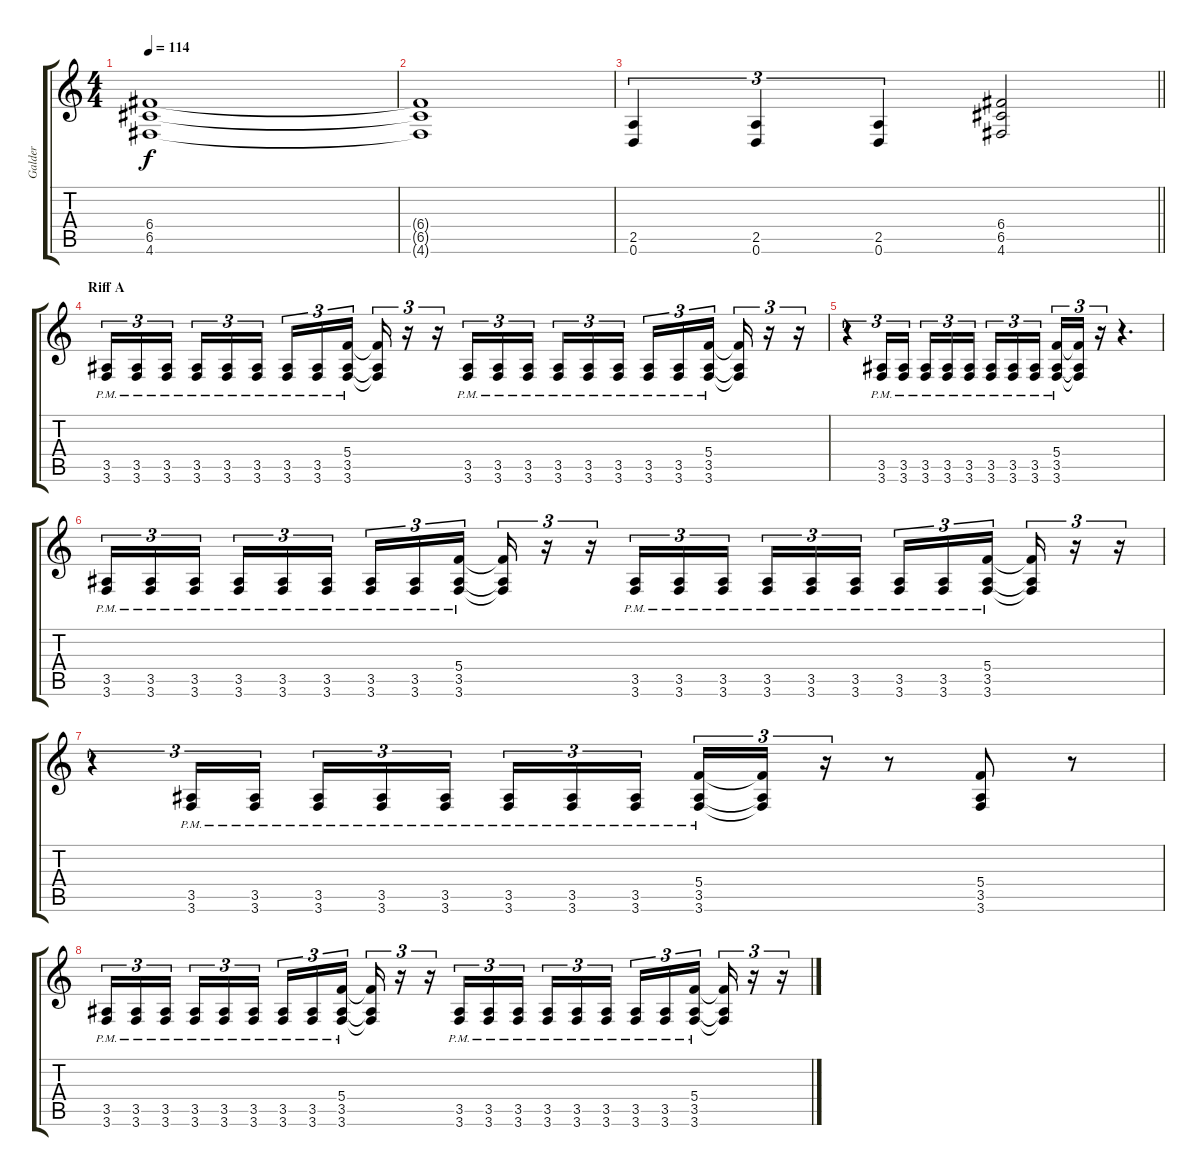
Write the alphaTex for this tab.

\track ("Galder" "Galder") {instrument overdrivenguitar}
\staff {score tabs}
\tuning (D4 A3 F3 C3 G2 D2) {hide}
\ts (4 4)
\tempo 114
\clef g2
\ks c
(6.4{t} 6.5{t} 4.6{t}).1{dy f} |
(6.4{t} 6.5{t} 4.6{t}).1 |
\barLineRight lightlight
(2.5 0.6).4{tu (3 2)} (2.5 0.6).4{tu (3 2)} (2.5 0.6).4{tu (3 2)} (6.4 6.5 4.6).2 |
\section ("" "Riff A")
(3.5{pm} 3.6{pm}).16{tu (3 2)} (3.5{pm} 3.6{pm}).16{tu (3 2)} (3.5{pm} 3.6{pm}).16{tu (3 2) beam splitsecondary} (3.5{pm} 3.6{pm}).16{tu (3 2)} (3.5{pm} 3.6{pm}).16{tu (3 2)} (3.5{pm} 3.6{pm}).16{tu (3 2)} (3.5{pm} 3.6{pm}).16{tu (3 2)} (3.5{pm} 3.6{pm}).16{tu (3 2)} (5.4{pm} 3.5{pm} 3.6{pm}).16{tu (3 2) beam splitsecondary} (5.4{t} 3.5{t} 3.6{t}).16{tu (3 2)} r.16{tu (3 2)} r.16{tu (3 2)} (3.5{pm} 3.6{pm}).16{tu (3 2)} (3.5{pm} 3.6{pm}).16{tu (3 2)} (3.5{pm} 3.6{pm}).16{tu (3 2) beam splitsecondary} (3.5{pm} 3.6{pm}).16{tu (3 2)} (3.5{pm} 3.6{pm}).16{tu (3 2)} (3.5{pm} 3.6{pm}).16{tu (3 2)} (3.5{pm} 3.6{pm}).16{tu (3 2)} (3.5{pm} 3.6{pm}).16{tu (3 2)} (5.4{pm} 3.5{pm} 3.6{pm}).16{tu (3 2) beam splitsecondary} (5.4{t} 3.5{t} 3.6{t}).16{tu (3 2)} r.16{tu (3 2)} r.16{tu (3 2)} |
r.4{tu (3 2)} (3.5{pm} 3.6{pm}).16{tu (3 2)} (3.5{pm} 3.6{pm}).16{tu (3 2)} (3.5{pm} 3.6{pm}).16{tu (3 2)} (3.5{pm} 3.6{pm}).16{tu (3 2)} (3.5{pm} 3.6{pm}).16{tu (3 2) beam splitsecondary} (3.5{pm} 3.6{pm}).16{tu (3 2)} (3.5{pm} 3.6{pm}).16{tu (3 2)} (3.5{pm} 3.6{pm}).16{tu (3 2)} (5.4{pm} 3.5{pm} 3.6{pm}).16{tu (3 2)} (5.4{t} 3.5{t} 3.6{t}).16{tu (3 2)} r.16{tu (3 2)} r.4{d} |
(3.5{pm} 3.6{pm}).16{tu (3 2)} (3.5{pm} 3.6{pm}).16{tu (3 2)} (3.5{pm} 3.6{pm}).16{tu (3 2) beam splitsecondary} (3.5{pm} 3.6{pm}).16{tu (3 2)} (3.5{pm} 3.6{pm}).16{tu (3 2)} (3.5{pm} 3.6{pm}).16{tu (3 2)} (3.5{pm} 3.6{pm}).16{tu (3 2)} (3.5{pm} 3.6{pm}).16{tu (3 2)} (5.4{pm} 3.5{pm} 3.6{pm}).16{tu (3 2) beam splitsecondary} (5.4{t} 3.5{t} 3.6{t}).16{tu (3 2)} r.16{tu (3 2)} r.16{tu (3 2)} (3.5{pm} 3.6{pm}).16{tu (3 2)} (3.5{pm} 3.6{pm}).16{tu (3 2)} (3.5{pm} 3.6{pm}).16{tu (3 2) beam splitsecondary} (3.5{pm} 3.6{pm}).16{tu (3 2)} (3.5{pm} 3.6{pm}).16{tu (3 2)} (3.5{pm} 3.6{pm}).16{tu (3 2)} (3.5{pm} 3.6{pm}).16{tu (3 2)} (3.5{pm} 3.6{pm}).16{tu (3 2)} (5.4{pm} 3.5{pm} 3.6{pm}).16{tu (3 2) beam splitsecondary} (5.4{t} 3.5{t} 3.6{t}).16{tu (3 2)} r.16{tu (3 2)} r.16{tu (3 2)} |
r.4{tu (3 2)} (3.5{pm} 3.6{pm}).16{tu (3 2)} (3.5{pm} 3.6{pm}).16{tu (3 2)} (3.5{pm} 3.6{pm}).16{tu (3 2)} (3.5{pm} 3.6{pm}).16{tu (3 2)} (3.5{pm} 3.6{pm}).16{tu (3 2) beam splitsecondary} (3.5{pm} 3.6{pm}).16{tu (3 2)} (3.5{pm} 3.6{pm}).16{tu (3 2)} (3.5{pm} 3.6{pm}).16{tu (3 2)} (5.4{pm} 3.5{pm} 3.6{pm}).16{tu (3 2)} (5.4{t} 3.5{t} 3.6{t}).16{tu (3 2)} r.16{tu (3 2)} r.8 (5.4 3.5 3.6).8 r.8 |
(3.5{pm} 3.6{pm}).16{tu (3 2)} (3.5{pm} 3.6{pm}).16{tu (3 2)} (3.5{pm} 3.6{pm}).16{tu (3 2) beam splitsecondary} (3.5{pm} 3.6{pm}).16{tu (3 2)} (3.5{pm} 3.6{pm}).16{tu (3 2)} (3.5{pm} 3.6{pm}).16{tu (3 2)} (3.5{pm} 3.6{pm}).16{tu (3 2)} (3.5{pm} 3.6{pm}).16{tu (3 2)} (5.4{pm} 3.5{pm} 3.6{pm}).16{tu (3 2) beam splitsecondary} (5.4{t} 3.5{t} 3.6{t}).16{tu (3 2)} r.16{tu (3 2)} r.16{tu (3 2)} (3.5{pm} 3.6{pm}).16{tu (3 2)} (3.5{pm} 3.6{pm}).16{tu (3 2)} (3.5{pm} 3.6{pm}).16{tu (3 2) beam splitsecondary} (3.5{pm} 3.6{pm}).16{tu (3 2)} (3.5{pm} 3.6{pm}).16{tu (3 2)} (3.5{pm} 3.6{pm}).16{tu (3 2)} (3.5{pm} 3.6{pm}).16{tu (3 2)} (3.5{pm} 3.6{pm}).16{tu (3 2)} (5.4{pm} 3.5{pm} 3.6{pm}).16{tu (3 2) beam splitsecondary} (5.4{t} 3.5{t} 3.6{t}).16{tu (3 2)} r.16{tu (3 2)} r.16{tu (3 2)}
